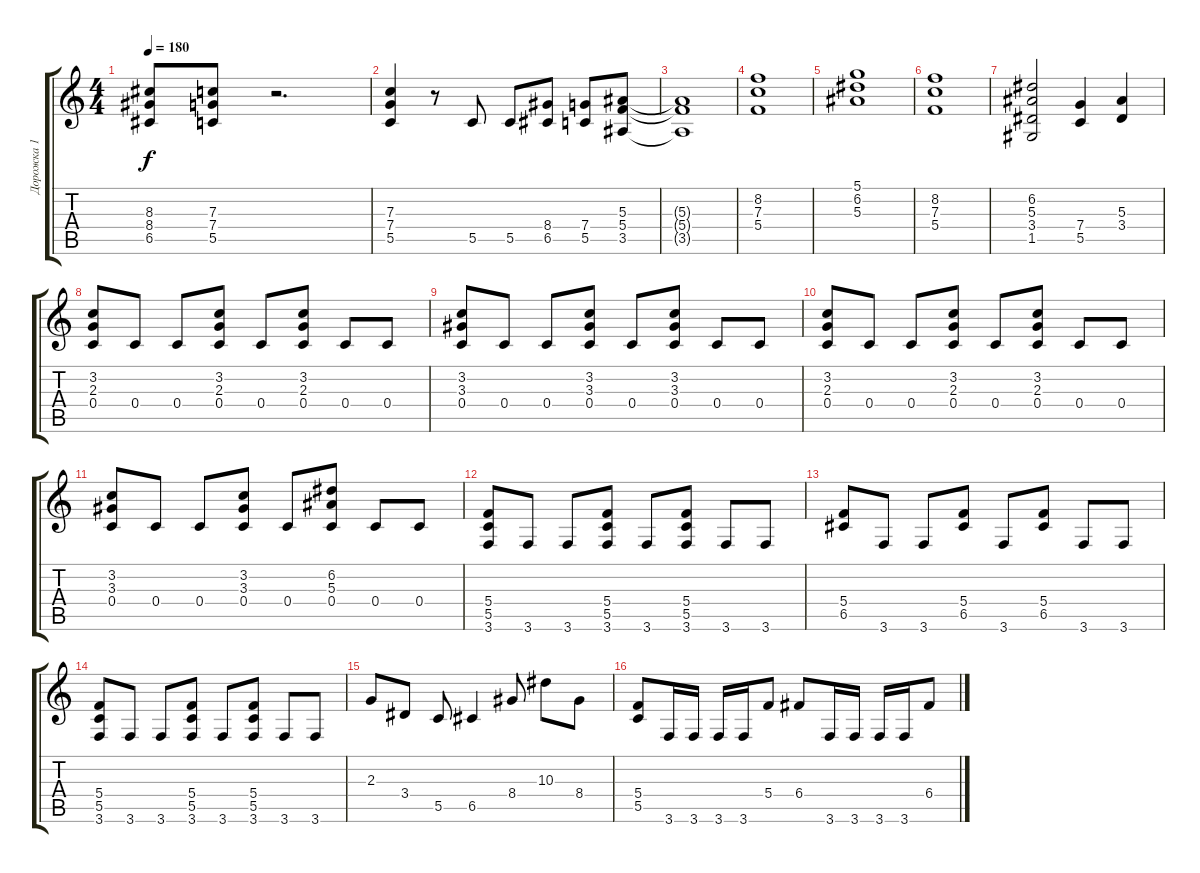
\track ("Дорожка 1" "Дорожка 1") {instrument distortionguitar}
\staff {score tabs}
\tuning (D4 A3 F3 C3 G2 D2) {hide}
\ts (4 4)
\tempo 180
\clef g2
\ks c
(8.3{t} 8.4{t} 6.5{t}).8{dy f} (7.3 7.4 5.5).8 r.2{d} |
(7.3 7.4 5.5).4 r.8 5.5.8 5.5.8 (8.4 6.5).8 (7.4 5.5).8 (5.3 5.4 3.5).8 |
(5.3{t} 5.4{t} 3.5{t}).1 |
(8.2 7.3 5.4).1 |
(5.1 6.2 5.3).1 |
(8.2 7.3 5.4).1 |
(6.2 5.3 3.4 1.5).2 (7.4 5.5).4 (5.3 3.4).4 |
(3.2 2.3 0.4).8 0.4.8 0.4.8 (3.2 2.3 0.4).8 0.4.8 (3.2 2.3 0.4).8 0.4.8 0.4.8 |
(3.2 3.3 0.4).8 0.4.8 0.4.8 (3.2 3.3 0.4).8 0.4.8 (3.2 3.3 0.4).8 0.4.8 0.4.8 |
(3.2 2.3 0.4).8 0.4.8 0.4.8 (3.2 2.3 0.4).8 0.4.8 (3.2 2.3 0.4).8 0.4.8 0.4.8 |
(3.2 3.3 0.4).8 0.4.8 0.4.8 (3.2 3.3 0.4).8 0.4.8 (6.2 5.3 0.4).8 0.4.8 0.4.8 |
(5.4 5.5 3.6).8 3.6.8 3.6.8 (5.4 5.5 3.6).8 3.6.8 (5.4 5.5 3.6).8 3.6.8 3.6.8 |
(5.4 6.5).8 3.6.8 3.6.8 (5.4 6.5).8 3.6.8 (5.4 6.5).8 3.6.8 3.6.8 |
(5.4 5.5 3.6).8 3.6.8 3.6.8 (5.4 5.5 3.6).8 3.6.8 (5.4 5.5 3.6).8 3.6.8 3.6.8 |
2.3.8 3.4.8 5.5.8 6.5.4 8.4.8 10.3.8 8.4.8 |
(5.4 5.5).8 3.6.16 3.6.16 3.6.16 3.6.16 5.4.8 6.4.8 3.6.16 3.6.16 3.6.16 3.6.16 6.4.8
